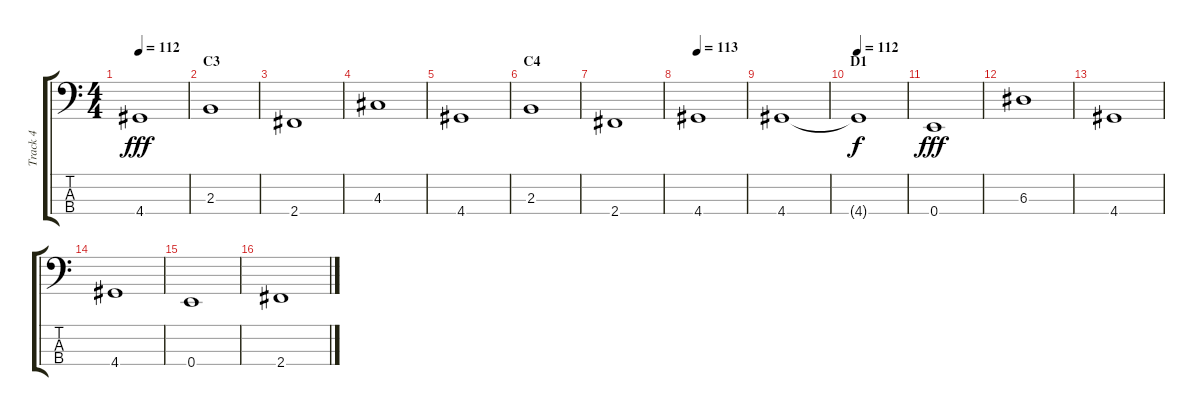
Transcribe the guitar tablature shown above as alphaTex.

\track ("Track 4" "Track 4") {instrument electricbassfinger}
\staff {score tabs}
\tuning (G2 D2 A1 E1) {hide}
\ts (4 4)
\tempo 112
\clef f4
\ks c
4.4.1{dy fff} |
\section ("" "C3")
2.3.1 |
2.4.1 |
4.3.1 |
4.4.1 |
\section ("" "C4")
2.3.1 |
2.4.1 |
\tempo 113
4.4.1 |
4.4.1 |
\section ("" "D1")
\tempo 112
4.4{t}.1{dy f} |
0.4.1{dy fff} |
6.3.1 |
4.4.1 |
4.4.1 |
0.4.1 |
2.4.1
